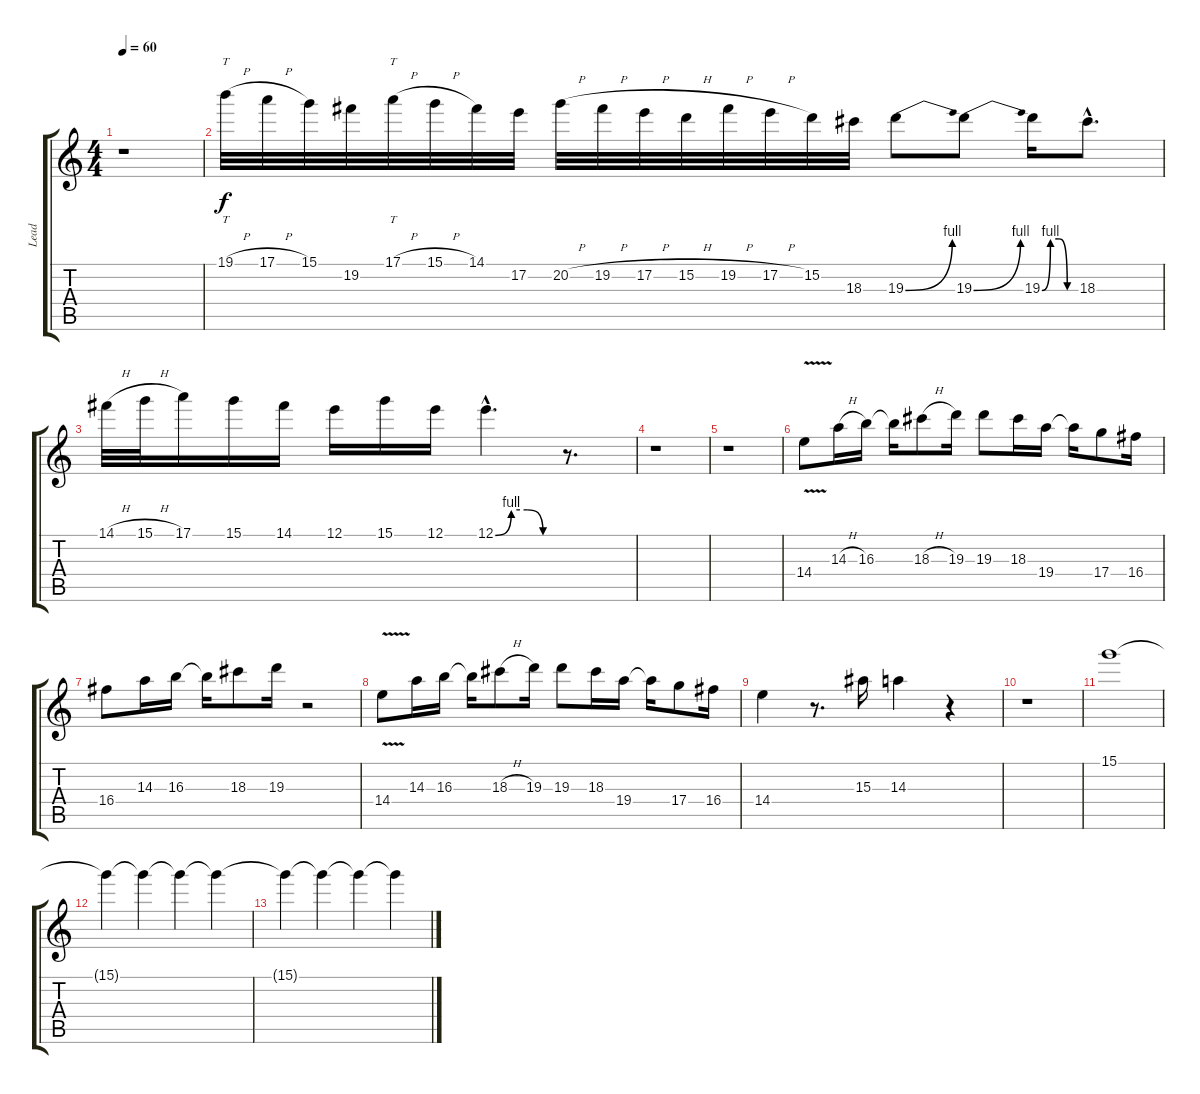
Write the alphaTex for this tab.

\track ("Lead" "Lead") {instrument overdrivenguitar}
\staff {score tabs}
\tuning (E4 B3 G3 D3 A2 E2) {hide}
\ts (4 4)
\tempo 60
\clef g2
\ks c
r.1{dy f} |
19.1{h}.32{tt instrument overdrivenguitar} 17.1{h}.32 15.1.32 19.2.32 17.1{h}.32{tt} 15.1{h}.32 14.1.32 17.2.32 20.2{h}.32 19.2{h}.32 17.2{h}.32 15.2{h}.32 19.2{h}.32 17.2{h}.32 15.2.32 18.3.32 19.3{be (bend 0 0 60 4)}.8 19.3{be (bend 0 0 60 4)}.8 19.3{be (custom 0 0 15 4 30 4 45 0 60 0)}.16 18.3{hac}.8{d} |
14.1{h}.32 15.1{h}.32 17.1.16 15.1.16 14.1.16 12.1.16 15.1.16 12.1.16 12.1{be (custom 0 0 15 4 30 4 45 0 60 0) hac}.4{d} r.8{d} |
r.1 |
r.1 |
14.4{v}.8 14.3{h}.16 16.3.16 16.3{t}.16 18.3{h}.8 19.3.16 19.3.8 18.3.16 19.4.16 19.4{t}.16 17.4.8 16.4.16 |
16.4.8 14.3.16 16.3.16 16.3{t}.16 18.3.8 19.3.16 r.2 |
14.4{v}.8 14.3.16 16.3.16 16.3{t}.16 18.3{h}.8 19.3.16 19.3.8 18.3.16 19.4.16 19.4{t}.16 17.4.8 16.4.16 |
14.4.4 r.8{d} 15.3.16 14.3.4 r.4 |
r.1 |
15.1.1{instrument applause} |
15.1{t}.4 15.1{t}.4 15.1{t}.4{volume 1} 15.1{t}.4 |
15.1{t}.4 15.1{t}.4 15.1{t}.4 15.1{t}.4
